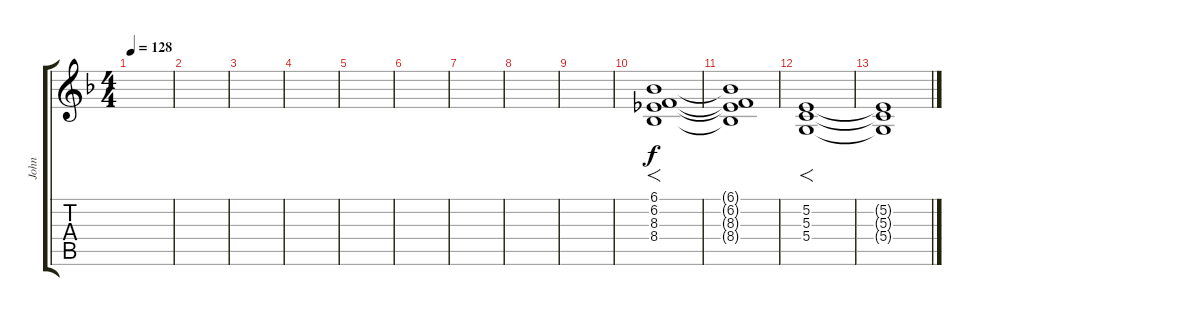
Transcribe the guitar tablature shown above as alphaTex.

\track ("John" "John") {instrument drawbarorgan}
\staff {score tabs}
\tuning (E4 B3 G3 D3 A2 E2) {hide}
\ts (4 4)
\tempo 128
\clef g2
\ks f
|
|
|
|
|
|
|
|
|
(6.1 6.2 8.3 8.4).1{f} |
(6.1{t} 6.2{t} 8.3{t} 8.4{t}).1 |
(5.2 5.3 5.4).1{f} |
(5.2{t} 5.3{t} 5.4{t}).1
